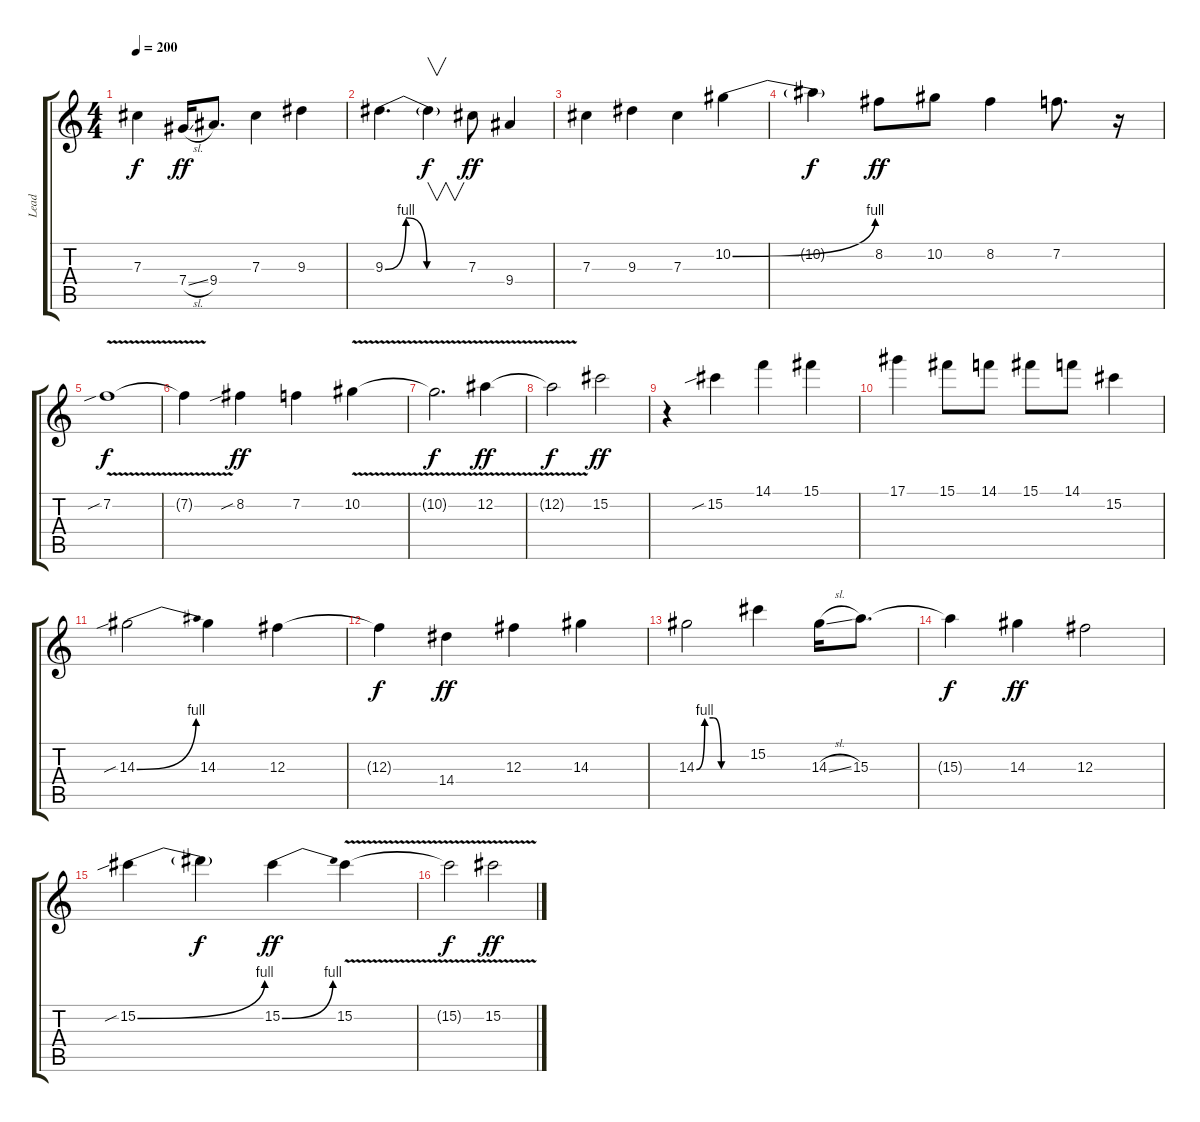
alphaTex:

\track ("Lead" "Lead") {instrument distortionguitar}
\staff {score tabs}
\tuning (Eb4 Bb3 Gb3 Db3 Ab2 Eb2) {hide}
\ts (4 4)
\tempo 200
\clef g2
\ks c
7.3{t}.4{dy f} 7.4{sl}.16{dy ff} 9.4.8{d} 7.3.4 9.3.4 |
9.3{be (custom 0 0 15 4 30 0 60 0)}.4{d} 9.3{t}.4{v dy f} 7.3.8{dy ff} 9.4.4 |
7.3.4 9.3.4 7.3.4 10.2{be (bend 0 0 60 4)}.4 |
10.2{t}.4{dy f} 8.2.8{dy ff} 10.2.8 8.2.4 7.2.8{d} r.16 |
7.2{v sib}.1{dy f} |
7.2{t}.4 8.2{sib}.4{dy ff} 7.2.4 10.2{v}.4 |
10.2{t}.2{d dy f} 12.2{v}.4{dy ff} |
12.2{v t}.2{dy f} 15.2.2{dy ff} |
r.4 15.2{sib}.4 14.1.4 15.1.4 |
17.1.4 15.1.8 14.1.8 15.1.8 14.1.8 15.2.4 |
14.3{be (bend 0 0 60 4) sib}.2 14.3.4 12.3.4 |
12.3{t}.4{dy f} 14.4.4{dy ff} 12.3.4 14.3.4 |
14.3{be (custom 0 0 10 4 20 4 30 0 60 0)}.2 15.2.4 14.3{sl}.16 15.3.8{d} |
15.3{t}.4{dy f} 14.3.4{dy ff} 12.3.2 |
15.2{be (bend 0 0 60 4) sib}.4 15.2{t}.4{dy f} 15.2{be (bend 0 0 60 4)}.4{dy ff} 15.2{v}.4 |
15.2{t}.2{dy f} 15.2{v}.2{dy ff}
